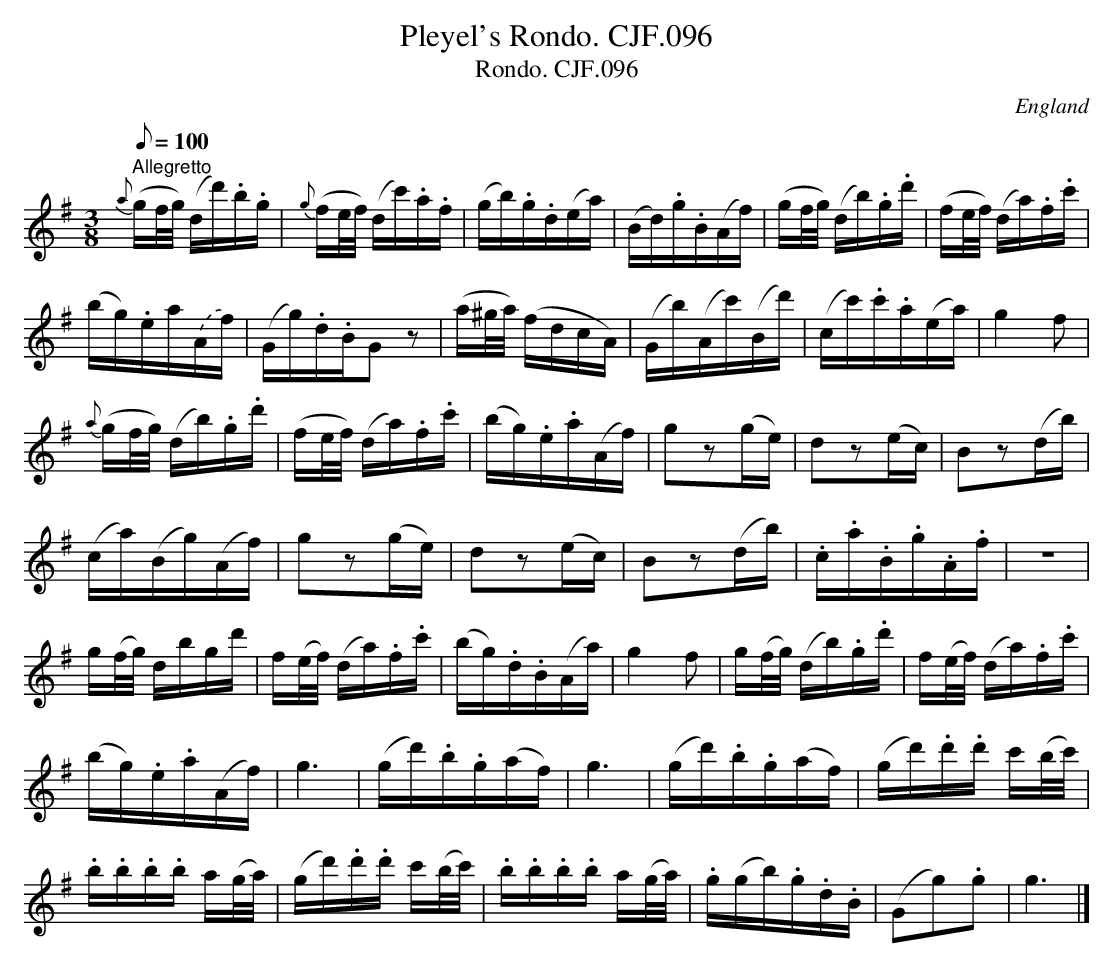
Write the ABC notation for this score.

X:1
T:Pleyel's Rondo. CJF.096
T:Rondo. CJF.096
O:England
M:3/8
L:1/16
Q:1/8=100
notC:Pleyel
K:G major
" Allegretto"{a}(gf/g/) (dd').b.g|{g}(fe/f/) (dc').a.f|\
(gb).g.d(ea)|(Bd).g.B(Af)|(gf/g/) (db).g.d'|(fe/f/) (da).f.c'|!
(bg).ea.(Af)|(Gg).d.BG2z2|(a^g/a/) (fdcA)|\
(Gb)(Ac')(Bd')|(cc').c'.a(ea)|g4f2|!
{a}(gf/g/) (db).g.d'|(fe/f/)\
(da).f.c'|(bg).e.a(Af)|g2z2(ge)|d2z2(ec)|B2z2(db)|!
(ca)(Bg)(Af)|g2z2(ge)|d2z2(ec)|B2z2(db)|.c.a.B.g.A.f|hz6|!
g(f/g/) dbgd'|f(e/f/) (da).f.c'|(bg).d.B(Aa)|g4f2|\
g(f/g/) (db).g.d'|f(e/f/) (da).f.c'|!
(bg).e.a(Af)|g6|(gd').b.g(af)|g6|\
(gd').b.g(af)|(gd').d'.d' c'(b/c'/)|!
.b.b.b.b a(g/a/)|(gd').d'.d' c'(b/c'/)|\
.b.b.b.b a(g/a/)|.g(gb).g.d.B|(G2g2).g2|g6|]
